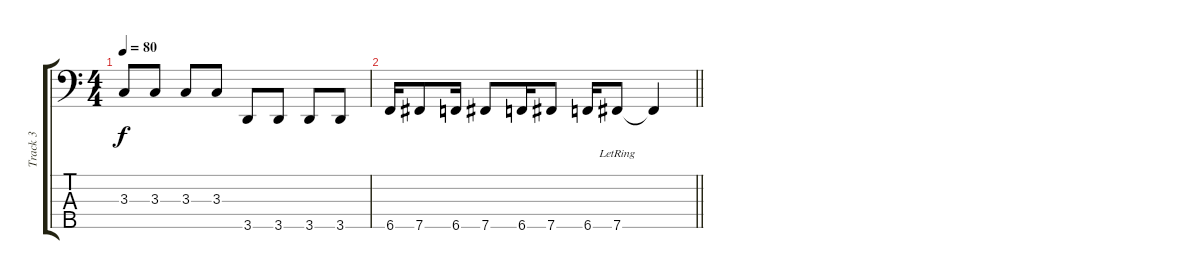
\track ("Track 3" "Track 3") {instrument electricbassfinger}
\staff {score tabs}
\tuning (G2 D2 A1 E1 B0) {hide}
\ts (4 4)
\tempo 80
\clef f4
\ks c
3.3.8{dy f} 3.3.8 3.3.8 3.3.8 3.5.8 3.5.8 3.5.8 3.5.8 |
\barLineRight lightlight
6.5.16 7.5.8 6.5.16 7.5.8 6.5.16 7.5.8 6.5.16 7.5{lr}.8 7.5{t}.4
